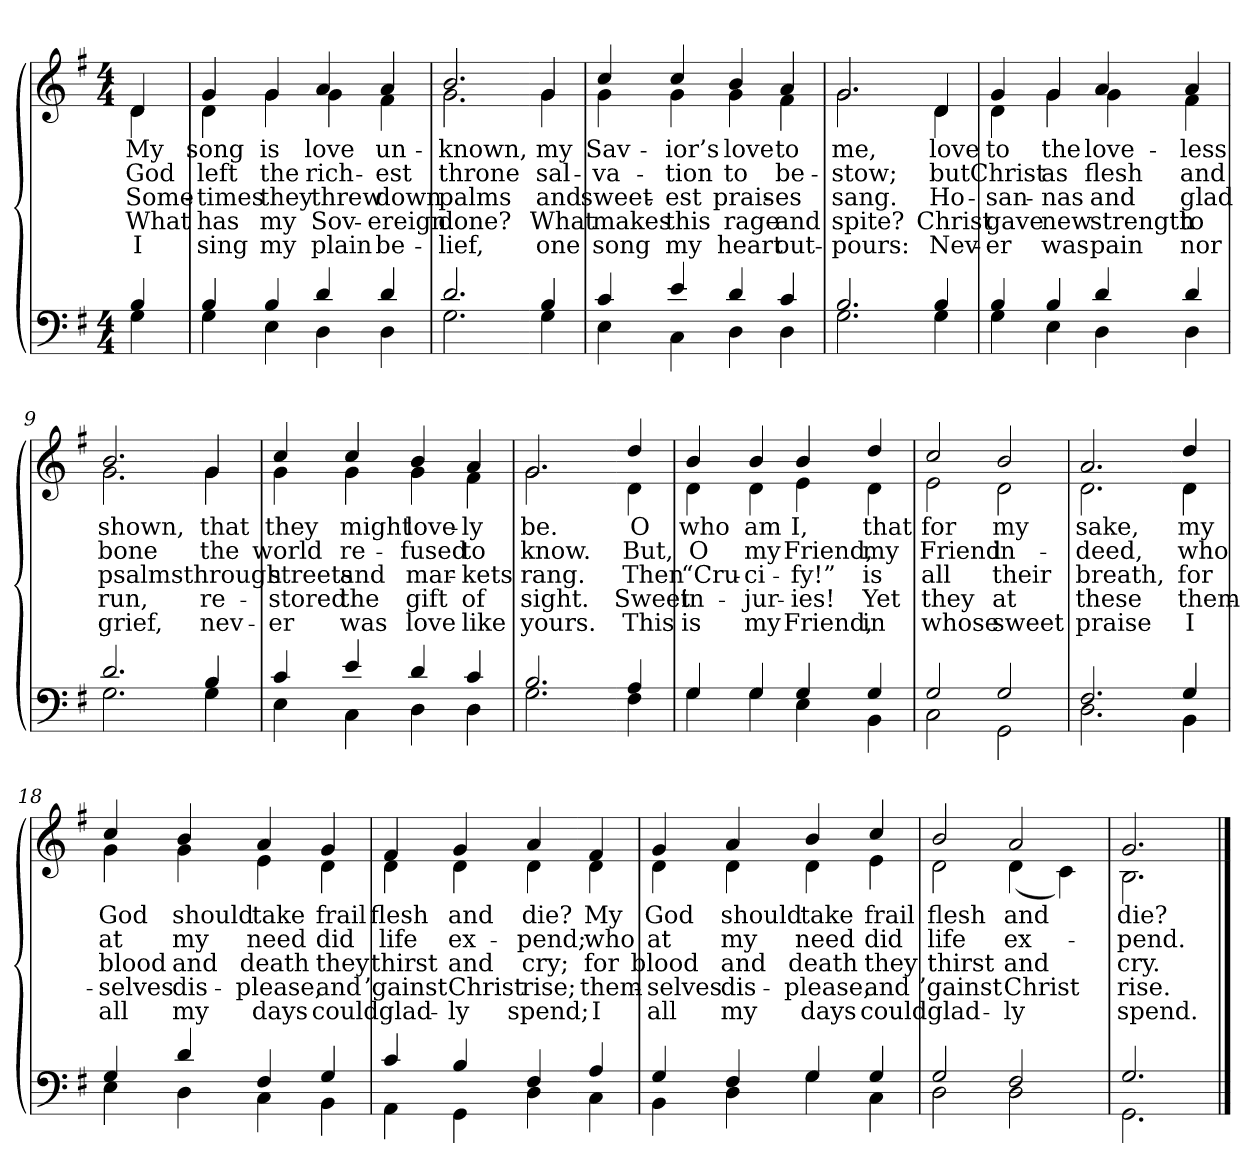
**kern	**kern	**text	**text	**text	**text	**text
*part2	*part1	*part1	*part1	*part1	*part1	*part1
*staff2	*staff1	*staff1	*staff1	*staff1	*staff1	*staff1
*clefF4	*clefG2	*	*	*	*	*
*k[f#]	*k[f#]	*	*	*	*	*
*M4/4	*M4/4	*	*	*	*	*
=1	=1	=1	=1	=1	=1	=1
*^	*	*	*	*	*	*
!	!	!LO:TX:b:i:t=Verse	!	!	!	!	!
!	!	!	!LO:LY:b	!LO:LY:b	!LO:LY:b	!LO:LY:b	!LO:LY:b
*	*	*^	*	*	*	*	*
4B/	4G\	4d/	4d\	My	God	Some-	What	I
=2	=2	=2	=2	=2	=2	=2	=2	=2
!	!	!	!	!LO:LY:b	!LO:LY:b	!LO:LY:b	!LO:LY:b	!LO:LY:b
4B/	4G\	4g/	4d\	song	left	-times	has	sing
!	!	!	!	!LO:LY:b	!LO:LY:b	!LO:LY:b	!LO:LY:b	!LO:LY:b
4B/	4E\	4g/	4g\	is	the	they	my	my
!	!	!	!	!LO:LY:b	!LO:LY:b	!LO:LY:b	!LO:LY:b	!LO:LY:b
4d/	4D\	4a/	4g\	love	rich-	threw	Sov-	plain
!	!	!	!	!LO:LY:b	!LO:LY:b	!LO:LY:b	!LO:LY:b	!LO:LY:b
4d/	4D\	4a/	4f#\	un-	-est	down	-ereign	be-
=3	=3	=3	=3	=3	=3	=3	=3	=3
!	!	!	!	!LO:LY:b	!LO:LY:b	!LO:LY:b	!LO:LY:b	!LO:LY:b
2.d/	2.G\	2.b/	2.g\	-known,	throne	palms	done?	-lief,
!!LO:LB:g=z	!!
=4-	=4-	=4-	=4-	=4-	=4-	=4-	=4-	=4-
!	!	!	!	!LO:LY:b	!LO:LY:b	!LO:LY:b	!LO:LY:b	!LO:LY:b
4B/	4G\	4g/	4g\	my	sal-	and	What	one
=5	=5	=5	=5	=5	=5	=5	=5	=5
!	!	!	!	!LO:LY:b	!LO:LY:b	!LO:LY:b	!LO:LY:b	!LO:LY:b
4c/	4E\	4cc/	4g\	Sav-	-va-	sweet-	makes	song
!	!	!	!	!LO:LY:b	!LO:LY:b	!LO:LY:b	!LO:LY:b	!LO:LY:b
4e/	4C\	4cc/	4g\	-ior’s	-tion	-est	this	my
!	!	!	!	!LO:LY:b	!LO:LY:b	!LO:LY:b	!LO:LY:b	!LO:LY:b
4d/	4D\	4b/	4g\	love	to	prais-	rage	heart
!	!	!	!	!LO:LY:b	!LO:LY:b	!LO:LY:b	!LO:LY:b	!LO:LY:b
4c/	4D\	4a/	4f#\	to	be-	-es	and	out--
=6	=6	=6	=6	=6	=6	=6	=6	=6
!	!	!	!	!LO:LY:b	!LO:LY:b	!LO:LY:b	!LO:LY:b	!LO:LY:b
2.B/	2.G\	2.g/	2.g\	me,	-stow;	sang.	spite?	-pours:
!!LO:LB:g=z	!!
=7-	=7-	=7-	=7-	=7-	=7-	=7-	=7-	=7-
!	!	!	!	!LO:LY:b	!LO:LY:b	!LO:LY:b	!LO:LY:b	!LO:LY:b
4B/	4G\	4d/	4d\	love	but	Ho-	Christ	Nev-
=8	=8	=8	=8	=8	=8	=8	=8	=8
!	!	!	!	!LO:LY:b	!LO:LY:b	!LO:LY:b	!LO:LY:b	!LO:LY:b
4B/	4G\	4g/	4d\	to	Christ	-san-	gave	-er
!	!	!	!	!LO:LY:b	!LO:LY:b	!LO:LY:b	!LO:LY:b	!LO:LY:b
4B/	4E\	4g/	4g\	the	as	-nas	new	was
!	!	!	!	!LO:LY:b	!LO:LY:b	!LO:LY:b	!LO:LY:b	!LO:LY:b
4d/	4D\	4a/	4g\	love-	flesh	and	strength	pain
!	!	!	!	!LO:LY:b	!LO:LY:b	!LO:LY:b	!LO:LY:b	!LO:LY:b
4d/	4D\	4a/	4f#\	-less	and	glad	to	nor
=9	=9	=9	=9	=9	=9	=9	=9	=9
!	!	!	!	!LO:LY:b	!LO:LY:b	!LO:LY:b	!LO:LY:b	!LO:LY:b
2.d/	2.G\	2.b/	2.g\	shown,	bone	psalms	run,	grief,
!!LO:LB:g=z	!!
=10-	=10-	=10-	=10-	=10-	=10-	=10-	=10-	=10-
!	!	!	!	!LO:LY:b	!LO:LY:b	!LO:LY:b	!LO:LY:b	!LO:LY:b
4B/	4G\	4g/	4g\	that	the	through	re-	nev-
=11	=11	=11	=11	=11	=11	=11	=11	=11
!	!	!	!	!LO:LY:b	!LO:LY:b	!LO:LY:b	!LO:LY:b	!LO:LY:b
4c/	4E\	4cc/	4g\	they	world	streets	-stored	-er
!	!	!	!	!LO:LY:b	!LO:LY:b	!LO:LY:b	!LO:LY:b	!LO:LY:b
4e/	4C\	4cc/	4g\	might	re-	and	the	was
!	!	!	!	!LO:LY:b	!LO:LY:b	!LO:LY:b	!LO:LY:b	!LO:LY:b
4d/	4D\	4b/	4g\	love-	-fused	mar-	gift	love
!	!	!	!	!LO:LY:b	!LO:LY:b	!LO:LY:b	!LO:LY:b	!LO:LY:b
4c/	4D\	4a/	4f#\	-ly	to	-kets	of	like
=12	=12	=12	=12	=12	=12	=12	=12	=12
!	!	!	!	!LO:LY:b	!LO:LY:b	!LO:LY:b	!LO:LY:b	!LO:LY:b
2.B/	2.G\	2.g/	2.g\	be.	know.	rang.	sight.	yours.
!!LO:LB:g=z	!!
=13-	=13-	=13-	=13-	=13-	=13-	=13-	=13-	=13-
!	!	!	!	!LO:LY:b	!LO:LY:b	!LO:LY:b	!LO:LY:b	!LO:LY:b
4A/	4F#\	4dd/	4d\	O	But,	Then	Sweet	This
=14	=14	=14	=14	=14	=14	=14	=14	=14
!	!	!	!	!LO:LY:b	!LO:LY:b	!LO:LY:b	!LO:LY:b	!LO:LY:b
4G/	4G\	4b/	4d\	who	O	“Cru-	in-	is
!	!	!	!	!LO:LY:b	!LO:LY:b	!LO:LY:b	!LO:LY:b	!LO:LY:b
4G/	4G\	4b/	4d\	am	my	-ci-	-jur-	my
!	!	!	!	!LO:LY:b	!LO:LY:b	!LO:LY:b	!LO:LY:b	!LO:LY:b
4G/	4E\	4b/	4e\	I,	Friend,	-fy!”	-ies!	Friend,
!	!	!	!	!LO:LY:b	!LO:LY:b	!LO:LY:b	!LO:LY:b	!LO:LY:b
4G/	4BB\	4dd/	4d\	that	my	is	Yet	in
=15	=15	=15	=15	=15	=15	=15	=15	=15
!	!	!	!	!LO:LY:b	!LO:LY:b	!LO:LY:b	!LO:LY:b	!LO:LY:b
2G/	2C\	2cc/	2e\	for	Friend	all	they	whose
!	!	!	!	!LO:LY:b	!LO:LY:b	!LO:LY:b	!LO:LY:b	!LO:LY:b
2G/	2GG\	2b/	2d\	my	in-	their	at	sweet
=16	=16	=16	=16	=16	=16	=16	=16	=16
!	!	!	!	!LO:LY:b	!LO:LY:b	!LO:LY:b	!LO:LY:b	!LO:LY:b
2.F#/	2.D\	2.a/	2.d\	sake,	-deed,	breath,	these	praise
!!LO:LB:g=z	!!
=17-	=17-	=17-	=17-	=17-	=17-	=17-	=17-	=17-
!	!	!	!	!LO:LY:b	!LO:LY:b	!LO:LY:b	!LO:LY:b	!LO:LY:b
4G/	4BB\	4dd/	4d\	my	who	for	them-	I
=18	=18	=18	=18	=18	=18	=18	=18	=18
!	!	!	!	!LO:LY:b	!LO:LY:b	!LO:LY:b	!LO:LY:b	!LO:LY:b
4G/	4E\	4cc/	4g\	God	at	blood	-selves	all
!	!	!	!	!LO:LY:b	!LO:LY:b	!LO:LY:b	!LO:LY:b	!LO:LY:b
4d/	4D\	4b/	4g\	should	my	and	dis-	my
!	!	!	!	!LO:LY:b	!LO:LY:b	!LO:LY:b	!LO:LY:b	!LO:LY:b
4F#/	4C\	4a/	4e\	take	need	death	-please,	days
!	!	!	!	!LO:LY:b	!LO:LY:b	!LO:LY:b	!LO:LY:b	!LO:LY:b
4G/	4BB\	4g/	4d\	frail	did	they	and	could
=19	=19	=19	=19	=19	=19	=19	=19	=19
!	!	!	!	!LO:LY:b	!LO:LY:b	!LO:LY:b	!LO:LY:b	!LO:LY:b
4c/	4AA\	4f#/	4d\	flesh	life	thirst	’gainst	glad-
!	!	!	!	!LO:LY:b	!LO:LY:b	!LO:LY:b	!LO:LY:b	!LO:LY:b
4B/	4GG\	4g/	4d\	and	ex-	and	Christ	-ly
!	!	!	!	!LO:LY:b	!LO:LY:b	!LO:LY:b	!LO:LY:b	!LO:LY:b
4F#/	4D\	4a/	4d\	die?	-pend;	cry;	rise;	spend;
!!LO:LB:g=z	!!
=20-	=20-	=20-	=20-	=20-	=20-	=20-	=20-	=20-
!	!	!	!	!LO:LY:b	!LO:LY:b	!LO:LY:b	!LO:LY:b	!LO:LY:b
4A/	4C\	4f#/	4d\	My	who	for	them-	I
=21	=21	=21	=21	=21	=21	=21	=21	=21
!	!	!	!	!LO:LY:b	!LO:LY:b	!LO:LY:b	!LO:LY:b	!LO:LY:b
4G/	4BB\	4g/	4d\	God	at	blood	-selves	all
!	!	!	!	!LO:LY:b	!LO:LY:b	!LO:LY:b	!LO:LY:b	!LO:LY:b
4F#/	4D\	4a/	4d\	should	my	and	dis-	my
!	!	!	!	!LO:LY:b	!LO:LY:b	!LO:LY:b	!LO:LY:b	!LO:LY:b
4G/	4G\	4b/	4d\	take	need	death	-please,	days
!	!	!	!	!LO:LY:b	!LO:LY:b	!LO:LY:b	!LO:LY:b	!LO:LY:b
4G/	4C\	4cc/	4e\	frail	did	they	and	could
=22	=22	=22	=22	=22	=22	=22	=22	=22
!	!	!	!	!LO:LY:b	!LO:LY:b	!LO:LY:b	!LO:LY:b	!LO:LY:b
2G/	2D\	2b/	2d\	flesh	life	thirst	’gainst	glad-
!	!	!	!	!LO:LY:b	!LO:LY:b	!LO:LY:b	!LO:LY:b	!LO:LY:b
2F#/	2D\	2a/	(<4d\	and	ex-	and	Christ	-ly
.	.	.	4c\)	.	.	.	.	.
=23	=23	=23	=23	=23	=23	=23	=23	=23
!	!	!	!	!LO:LY:b	!LO:LY:b	!LO:LY:b	!LO:LY:b	!LO:LY:b
2.G/	2.GG\	2.g/	2.B\	die?	-pend.	cry.	rise.	spend.
*v	*v	*	*	*	*	*	*	*
*	*v	*v	*	*	*	*	*
==	==	==	==	==	==	==
*-	*-	*-	*-	*-	*-	*-
